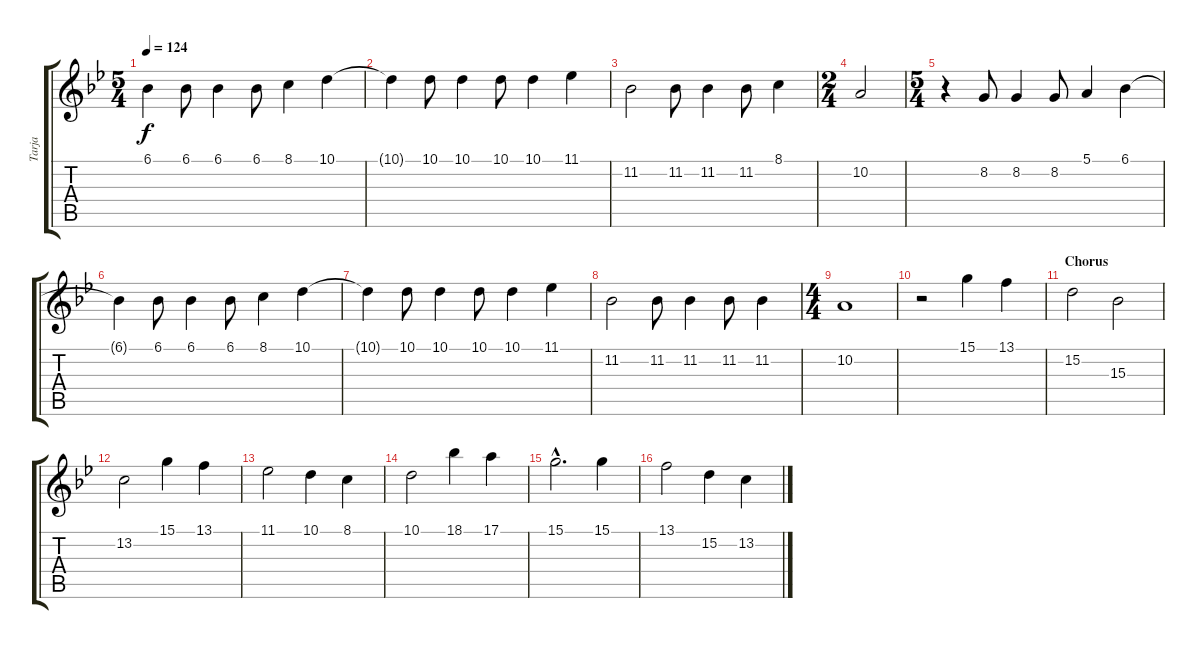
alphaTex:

\track ("Tarja" "Tarja") {instrument pad4choir}
\staff {score tabs}
\tuning (E4 B3 G3 D3 A2 E2) {hide}
\ts (5 4)
\tempo 124
\clef g2
\ks bb
6.1{t}.4{dy f} 6.1.8 6.1.4 6.1.8 8.1.4 10.1.4 |
10.1{t}.4 10.1.8 10.1.4 10.1.8 10.1.4 11.1.4 |
11.2.2 11.2.8 11.2.4 11.2.8 8.1.4 |
\ts (2 4)
10.2.2 |
\ts (5 4)
r.4 8.2.8 8.2.4 8.2.8 5.1.4 6.1.4 |
6.1{t}.4 6.1.8 6.1.4 6.1.8 8.1.4 10.1.4 |
10.1{t}.4 10.1.8 10.1.4 10.1.8 10.1.4 11.1.4 |
11.2.2 11.2.8 11.2.4 11.2.8 11.2.4 |
\ts (4 4)
10.2.1 |
r.2 15.1.4 13.1.4 |
\section ("" "Chorus")
15.2.2 15.3.2 |
13.2.2 15.1.4 13.1.4 |
11.1.2 10.1.4 8.1.4 |
10.1.2 18.1.4 17.1.4 |
15.1{hac}.2{d} 15.1.4 |
13.1.2 15.2.4 13.2.4
